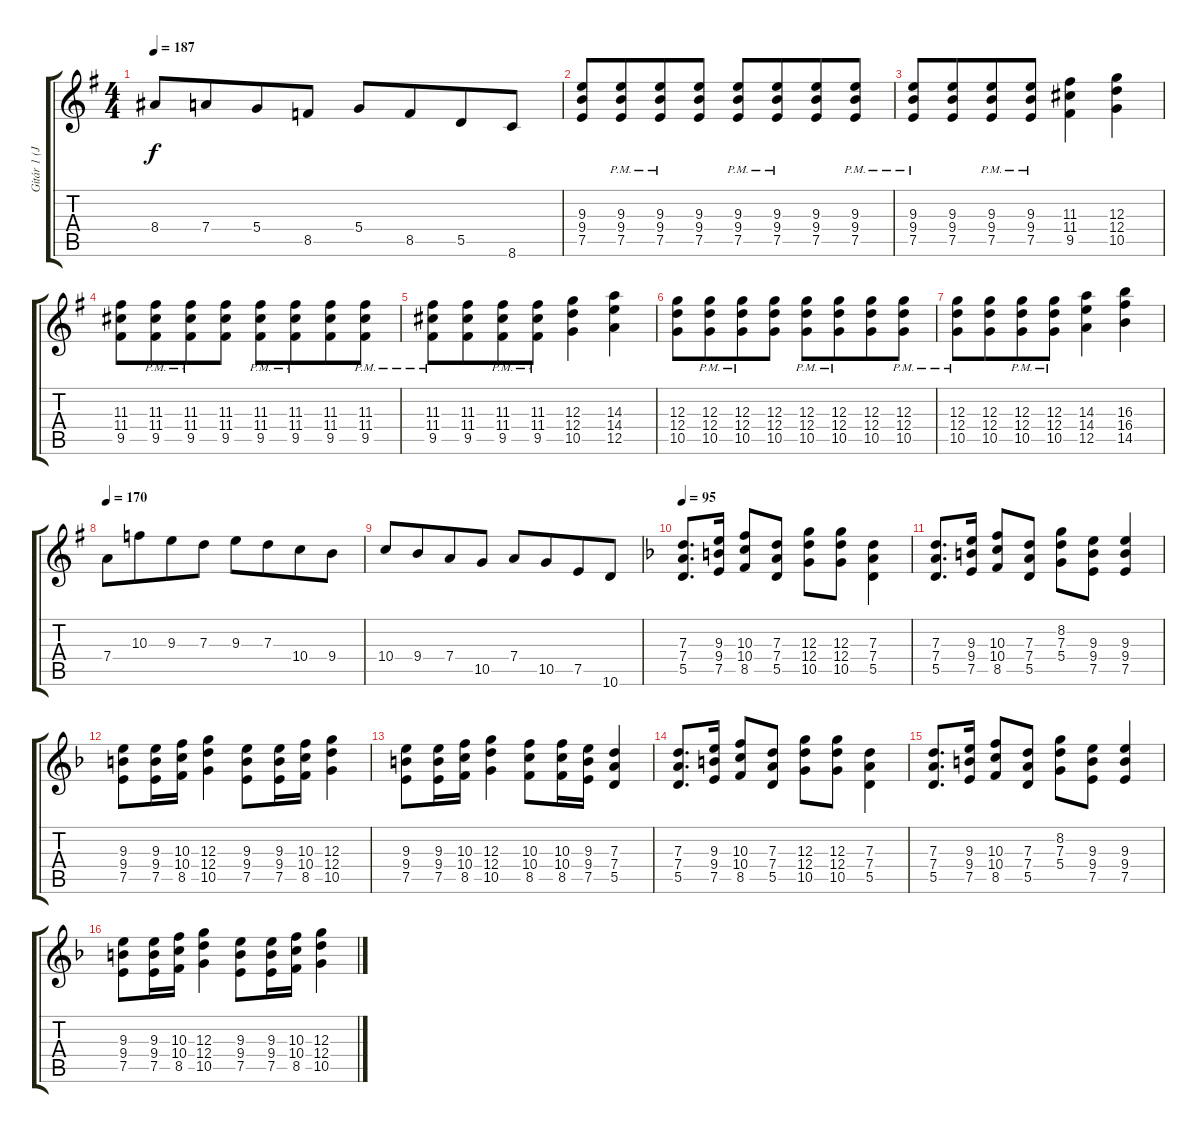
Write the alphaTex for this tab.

\track ("Gitár 1 (Janick Gers)" "Gitár 1 (J") {instrument distortionguitar}
\staff {score tabs}
\tuning (E4 B3 G3 D3 A2 E2) {hide}
\ts (4 4)
\tempo 187
\clef g2
\ks g
8.4.8{dy f} 7.4.8{beam merge} 5.4.8 8.5.8 5.4.8 8.5.8{beam merge} 5.5.8 8.6.8 |
(9.3 9.4 7.5).8 (9.3{pm} 9.4{pm} 7.5{pm}).8{beam merge} (9.3{pm} 9.4{pm} 7.5{pm}).8 (9.3 9.4 7.5).8 (9.3{pm} 9.4{pm} 7.5{pm}).8 (9.3{pm} 9.4{pm} 7.5{pm}).8{beam merge} (9.3 9.4 7.5).8 (9.3{pm} 9.4{pm} 7.5{pm}).8 |
(9.3{pm} 9.4{pm} 7.5{pm}).8 (9.3 9.4 7.5).8{beam merge} (9.3{pm} 9.4{pm} 7.5{pm}).8 (9.3{pm} 9.4{pm} 7.5{pm}).8 (11.3 11.4 9.5).4 (12.3 12.4 10.5).4 |
(11.3 11.4 9.5).8 (11.3{pm} 11.4{pm} 9.5{pm}).8{beam merge} (11.3{pm} 11.4{pm} 9.5{pm}).8 (11.3 11.4 9.5).8 (11.3{pm} 11.4{pm} 9.5{pm}).8 (11.3{pm} 11.4{pm} 9.5{pm}).8{beam merge} (11.3 11.4 9.5).8 (11.3{pm} 11.4{pm} 9.5{pm}).8 |
(11.3{pm} 11.4{pm} 9.5{pm}).8 (11.3 11.4 9.5).8{beam merge} (11.3{pm} 11.4{pm} 9.5{pm}).8 (11.3{pm} 11.4{pm} 9.5{pm}).8 (12.3 12.4 10.5).4 (14.3 14.4 12.5).4 |
(12.3 12.4 10.5).8 (12.3{pm} 12.4{pm} 10.5{pm}).8{beam merge} (12.3{pm} 12.4{pm} 10.5{pm}).8 (12.3 12.4 10.5).8 (12.3{pm} 12.4{pm} 10.5{pm}).8 (12.3{pm} 12.4{pm} 10.5{pm}).8{beam merge} (12.3 12.4 10.5).8 (12.3{pm} 12.4{pm} 10.5{pm}).8 |
(12.3{pm} 12.4{pm} 10.5{pm}).8 (12.3 12.4 10.5).8{beam merge} (12.3{pm} 12.4{pm} 10.5{pm}).8 (12.3{pm} 12.4{pm} 10.5{pm}).8 (14.3 14.4 12.5).4 (16.3 16.4 14.5).4 |
\tempo 170
7.4.8 10.3.8{beam merge} 9.3.8 7.3.8 9.3.8 7.3.8{beam merge} 10.4.8 9.4.8 |
10.4.8 9.4.8{beam merge} 7.4.8 10.5.8 7.4.8 10.5.8{beam merge} 7.5.8 10.6.8 |
\tempo 95
\ks f
(7.3 7.4 5.5).8{d volume 16} (9.3 9.4 7.5).16 (10.3 10.4 8.5).8 (7.3 7.4 5.5).8 (12.3 12.4 10.5).8 (12.3 12.4 10.5).8{beam merge} (7.3 7.4 5.5).4 |
(7.3 7.4 5.5).8{d} (9.3 9.4 7.5).16 (10.3 10.4 8.5).8 (7.3 7.4 5.5).8 (8.2 7.3 5.4).8 (9.3 9.4 7.5).8 (9.3 9.4 7.5).4 |
(9.3 9.4 7.5).8 (9.3 9.4 7.5).16 (10.3 10.4 8.5).16 (12.3 12.4 10.5).4 (9.3 9.4 7.5).8 (9.3 9.4 7.5).16 (10.3 10.4 8.5).16 (12.3 12.4 10.5).4 |
(9.3 9.4 7.5).8 (9.3 9.4 7.5).16 (10.3 10.4 8.5).16 (12.3 12.4 10.5).4 (10.3 10.4 8.5).8 (10.3 10.4 8.5).16 (9.3 9.4 7.5).16 (7.3 7.4 5.5).4 |
(7.3 7.4 5.5).8{d} (9.3 9.4 7.5).16 (10.3 10.4 8.5).8 (7.3 7.4 5.5).8 (12.3 12.4 10.5).8 (12.3 12.4 10.5).8{beam merge} (7.3 7.4 5.5).4 |
(7.3 7.4 5.5).8{d} (9.3 9.4 7.5).16 (10.3 10.4 8.5).8 (7.3 7.4 5.5).8 (8.2 7.3 5.4).8 (9.3 9.4 7.5).8 (9.3 9.4 7.5).4 |
(9.3 9.4 7.5).8 (9.3 9.4 7.5).16 (10.3 10.4 8.5).16 (12.3 12.4 10.5).4 (9.3 9.4 7.5).8 (9.3 9.4 7.5).16 (10.3 10.4 8.5).16 (12.3 12.4 10.5).4
